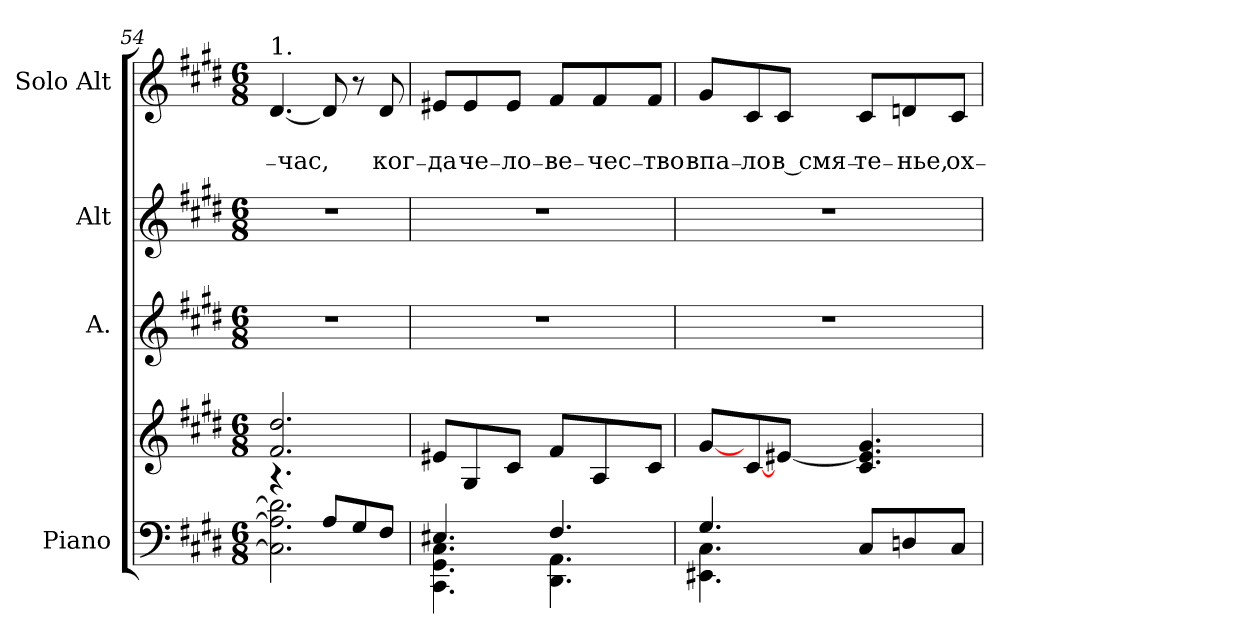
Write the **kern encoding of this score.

**kern	**kern	**kern	**kern	**kern	**text	**text
*part4	*part4	*part3	*part2	*part1	*part1	*part1
*staff5	*staff4	*staff3	*staff2	*staff1	*staff1	*staff1
*I"Piano	*	*I"A.	*I"Alt	*I"Solo Alt	*	*
!!LO:PB:g=z
*clefF4	*clefG2	*clefG2	*clefG2	*clefG2	*	*
*k[f#c#g#d#]	*k[f#c#g#d#]	*k[f#c#g#d#]	*k[f#c#g#d#]	*k[f#c#g#d#]	*	*
*c#:	*c#:	*c#:	*c#:	*c#:	*	*
*M6/8	*M6/8	*M6/8	*M6/8	*M6/8	*	*
=54	=54	=54	=54	=54	=54	=54
*^	*	*	*	*	*	*
!	!	!	!	!	!LO:TX:a:t=1.	!	!
!	!	!	!	!	!	!	!LO:LY:b
2.C#\] 2.A\] 2.d#\]	4.rcc	2.f#/ 2.dd#/	2.r	2.r	[4.d#/	.	₋час,
.	8A/L	.	.	.	8d#/]	.	.
.	8G#/	.	.	.	8r	.	.
!	!	!	!	!	!	!	!LO:LY:b
.	8F#/J	.	.	.	8d#/	.	ког₋
=55	=55	=55	=55	=55	=55	=55	=55
!	!	!	!	!	!	!	!LO:LY:b
4.E#X/	4.CC#\ 4.GG#\ 4.C#\	8e#X/L	2.r	2.r	8e#X/L	.	да
!	!	!	!	!	!	!	!LO:LY:b
.	.	8G#/	.	.	8e#/	.	че₋
!	!	!	!	!	!	!	!LO:LY:b
.	.	8c#/J	.	.	8e#/J	.	ло₋
!	!	!	!	!	!	!	!LO:LY:b
4.F#/	4.DD#\ 4.AA\	8f#/L	.	.	8f#/L	.	ве₋
!	!	!	!	!	!	!	!LO:LY:b
.	.	8A/	.	.	8f#/	.	чес₋
!	!	!	!	!	!	!	!LO:LY:b
.	.	8c#/J	.	.	8f#/J	.	тво
=56	=56	=56	=56	=56	=56	=56	=56
!	!	!	!	!	!	!	!LO:LY:b
4.G#/	4.EE#X\ 4.C#\	[>8g#/L	2.r	2.r	8g#/L	.	впа₋
!	!	!	!	!	!	!	!LO:LY:b
.	.	[8c#/	.	.	8c#/	.	ло
!	!	!	!	!	!	!	!LO:LY:b
.	.	[8e#X/J	.	.	8c#/J	.	в смя₋
!	!	!	!	!	!	!	!LO:LY:b
8C#/L	4.ryy	4.c#/ 4.e#/] 4.g#/	.	.	8c#/L	.	те₋
!	!	!	!	!	!	!	!LO:LY:b
8Dn/	.	.	.	.	8dn/	.	нье,
!	!	!	!	!	!	!	!LO:LY:b
8C#/J	.	.	.	.	8c#/J	.	ох₋
*v	*v	*	*	*	*	*	*
=	=	=	=	=	=	=
*-	*-	*-	*-	*-	*-	*-
